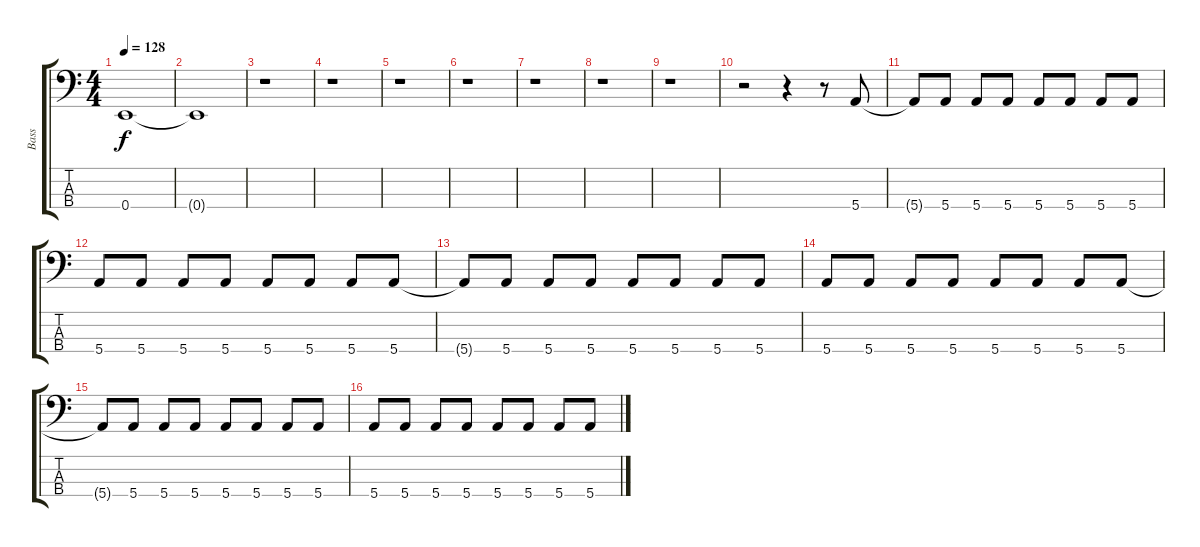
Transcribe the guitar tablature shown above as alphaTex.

\track ("Bass" "Bass") {instrument slapbass1}
\staff {score tabs}
\tuning (G2 D2 A1 E1) {hide}
\ts (4 4)
\tempo 128
\clef f4
\ks c
0.4.1{dy f} |
0.4{t}.1 |
r.1 |
r.1 |
r.1 |
r.1 |
r.1 |
r.1 |
r.1 |
r.2 r.4 r.8 5.4.8 |
5.4{t}.8 5.4.8 5.4.8 5.4.8 5.4.8 5.4.8 5.4.8 5.4.8 |
5.4.8 5.4.8 5.4.8 5.4.8 5.4.8 5.4.8 5.4.8 5.4.8 |
5.4{t}.8 5.4.8 5.4.8 5.4.8 5.4.8 5.4.8 5.4.8 5.4.8 |
5.4.8 5.4.8 5.4.8 5.4.8 5.4.8 5.4.8 5.4.8 5.4.8 |
5.4{t}.8 5.4.8 5.4.8 5.4.8 5.4.8 5.4.8 5.4.8 5.4.8 |
5.4.8 5.4.8 5.4.8 5.4.8 5.4.8 5.4.8 5.4.8 5.4.8
